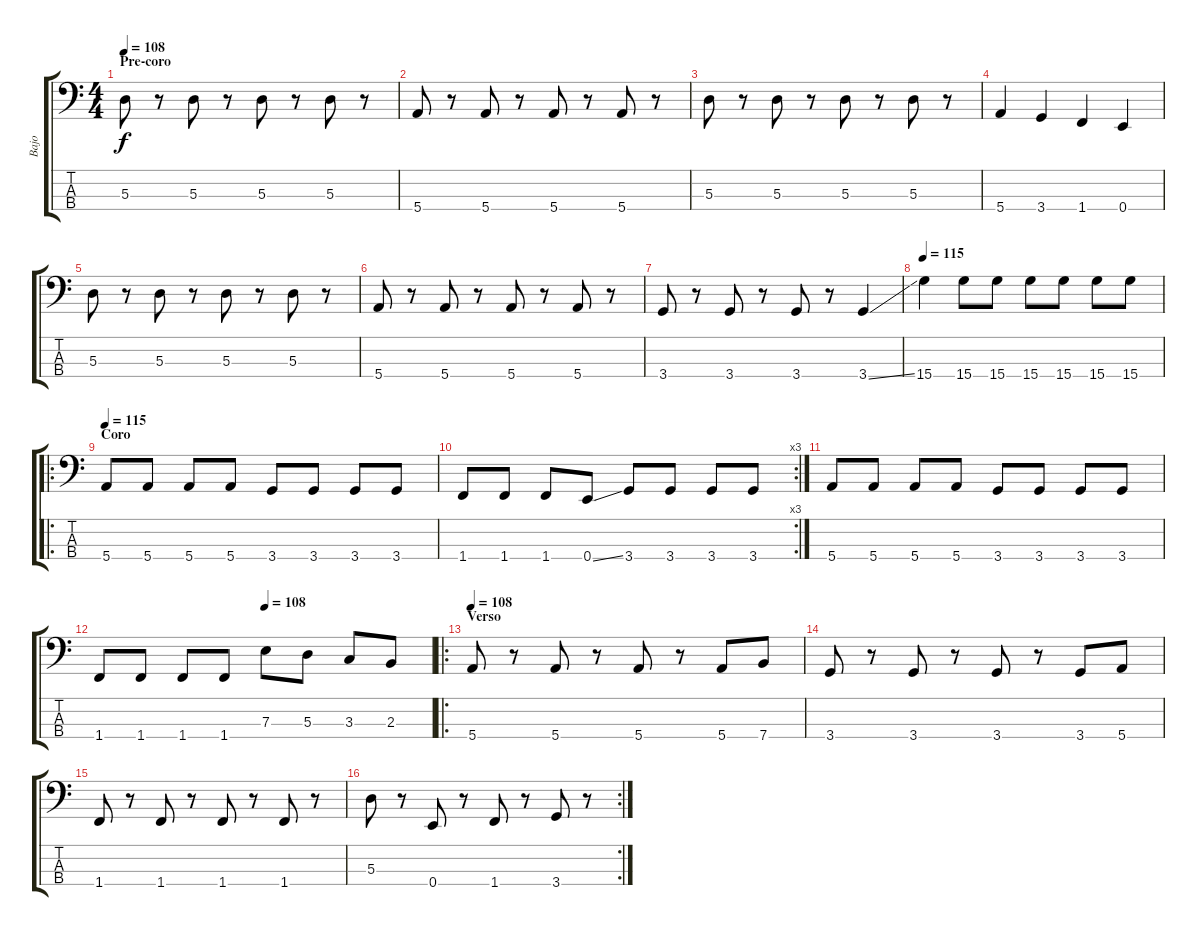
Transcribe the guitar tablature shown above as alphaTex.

\track ("Bajo" "Bajo") {instrument synthbass2}
\staff {score tabs}
\tuning (G2 D2 A1 E1) {hide}
\ts (4 4)
\section ("" "Pre-coro")
\tempo 108
\clef f4
\ks c
5.3.8{dy f} r.8 5.3.8 r.8 5.3.8 r.8 5.3.8 r.8 |
5.4.8 r.8 5.4.8 r.8 5.4.8 r.8 5.4.8 r.8 |
5.3.8 r.8 5.3.8 r.8 5.3.8 r.8 5.3.8 r.8 |
5.4.4 3.4.4 1.4.4 0.4.4 |
5.3.8 r.8 5.3.8 r.8 5.3.8 r.8 5.3.8 r.8 |
5.4.8 r.8 5.4.8 r.8 5.4.8 r.8 5.4.8 r.8 |
3.4.8 r.8 3.4.8 r.8 3.4.8 r.8 3.4{ss}.4 |
\tempo 115
15.4.4 15.4.8 15.4.8 15.4.8 15.4.8 15.4.8 15.4.8 |
\ro
\section ("" "Coro")
\tempo 115
5.4.8 5.4.8 5.4.8 5.4.8 3.4.8 3.4.8 3.4.8 3.4.8 |
\rc 3
1.4.8 1.4.8 1.4.8 0.4{ss}.8 3.4.8 3.4.8 3.4.8 3.4.8 |
5.4.8 5.4.8 5.4.8 5.4.8 3.4.8 3.4.8 3.4.8 3.4.8 |
\tempo (108 0.5)
1.4.8 1.4.8 1.4.8 1.4.8 7.3.8 5.3.8 3.3.8 2.3.8 |
\ro
\section ("" "Verso")
\tempo 108
5.4.8 r.8 5.4.8 r.8 5.4.8 r.8 5.4.8 7.4.8 |
3.4.8 r.8 3.4.8 r.8 3.4.8 r.8 3.4.8 5.4.8 |
1.4.8 r.8 1.4.8 r.8 1.4.8 r.8 1.4.8 r.8 |
\rc 2
5.3.8 r.8 0.4.8 r.8 1.4.8 r.8 3.4.8 r.8
